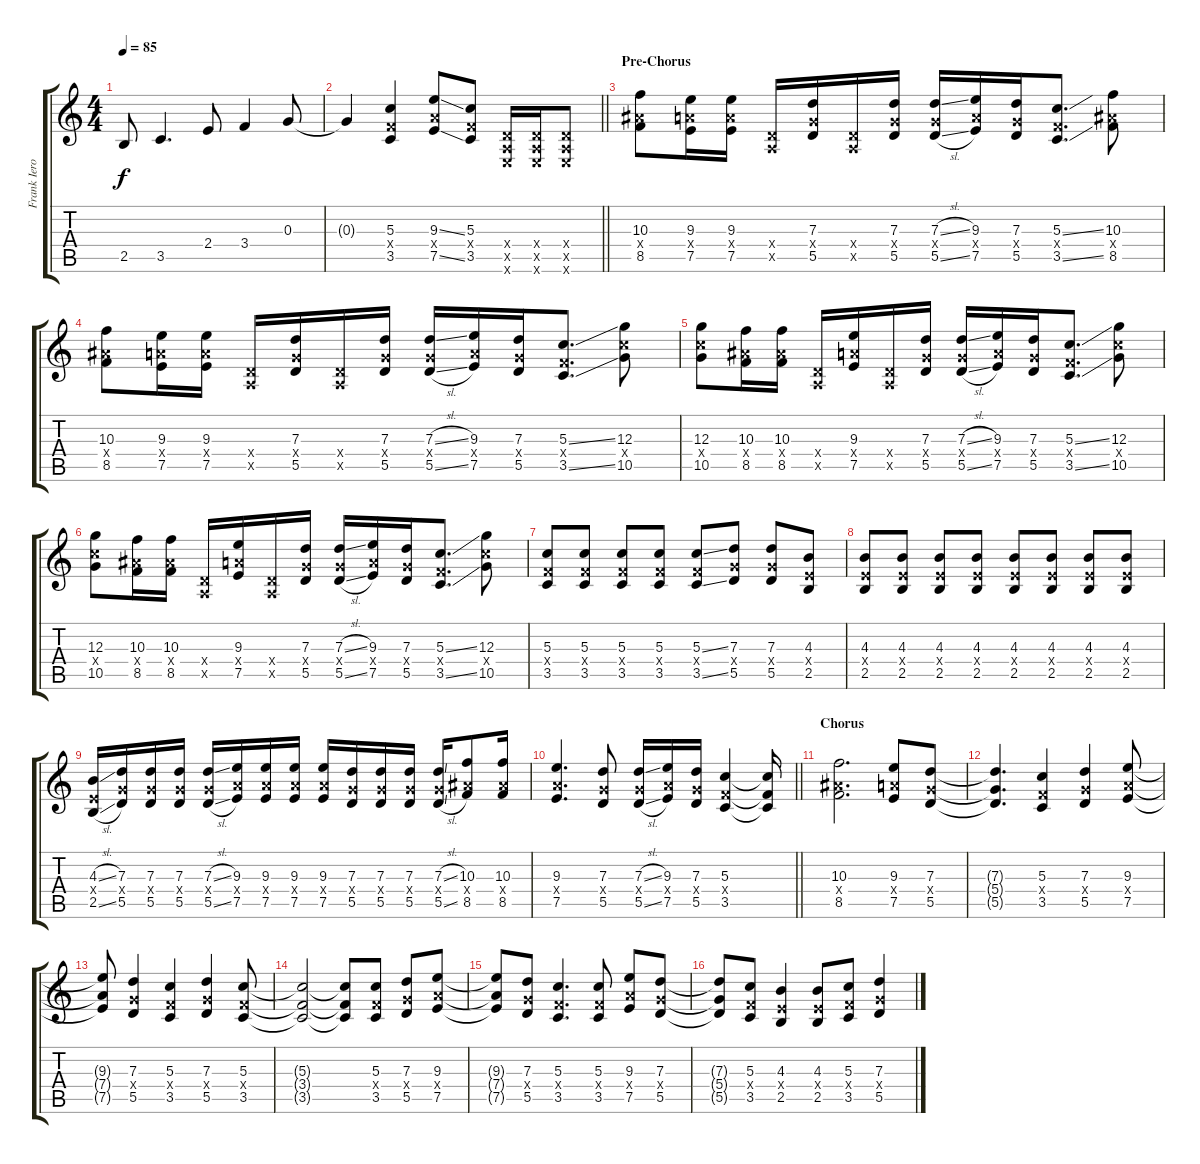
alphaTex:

\track ("Frank Iero (Lead Guitar)" "Frank Iero") {instrument distortionguitar}
\staff {score tabs}
\tuning (E4 B3 G3 D3 A2 E2) {hide}
\ts (4 4)
\tempo 85
\clef g2
\ks c
2.5.8{dy f} 3.5.4{d} 2.4.8 3.4.4 0.3.8 |
\barLineRight lightlight
0.3{t}.4 (5.3 3.4{x} 3.5).4{instrument distortionguitar} (9.3{ss} 7.4{x} 7.5{ss}).8 (5.3 3.4{x} 3.5).8 (0.4{x} 0.5{x} 0.6{x}).16 (0.4{x} 0.5{x} 0.6{x}).16 (0.4{x} 0.5{x} 0.6{x}).8 |
\section ("" "Pre-Chorus")
(10.3 8.4{x} 8.5).8 (9.3 7.4{x} 7.5).16 (9.3 7.4{x} 7.5).16 (0.4{x} 0.5{x}).16 (7.3 5.4{x} 5.5).16 (0.4{x} 0.5{x}).16 (7.3 5.4{x} 5.5).16 (7.3{sl} 5.4{x} 5.5{sl}).16 (9.3 7.4{x} 7.5).16 (7.3 5.4{x} 5.5).16 (5.3{ss} 3.4{x} 3.5{ss}).8{d} (10.3 8.4{x} 8.5).8 |
(10.3 8.4{x} 8.5).8 (9.3 7.4{x} 7.5).16 (9.3 7.4{x} 7.5).16 (0.4{x} 0.5{x}).16 (7.3 5.4{x} 5.5).16 (0.4{x} 0.5{x}).16 (7.3 5.4{x} 5.5).16 (7.3{sl} 5.4{x} 5.5{sl}).16 (9.3 7.4{x} 7.5).16 (7.3 5.4{x} 5.5).16 (5.3{ss} 3.4{x} 3.5{ss}).8{d} (12.3 10.4{x} 10.5).8 |
(12.3 10.4{x} 10.5).8 (10.3 8.4{x} 8.5).16 (10.3 8.4{x} 8.5).16 (0.4{x} 0.5{x}).16 (9.3 7.4{x} 7.5).16 (0.4{x} 0.5{x}).16 (7.3 5.4{x} 5.5).16 (7.3{sl} 5.4{x} 5.5{sl}).16 (9.3 7.4{x} 7.5).16 (7.3 5.4{x} 5.5).16 (5.3{ss} 3.4{x} 3.5{ss}).8{d} (12.3 10.4{x} 10.5).8 |
(12.3 10.4{x} 10.5).8 (10.3 8.4{x} 8.5).16 (10.3 8.4{x} 8.5).16 (0.4{x} 0.5{x}).16 (9.3 7.4{x} 7.5).16 (0.4{x} 0.5{x}).16 (7.3 5.4{x} 5.5).16 (7.3{sl} 5.4{x} 5.5{sl}).16 (9.3 7.4{x} 7.5).16 (7.3 5.4{x} 5.5).16 (5.3{ss} 3.4{x} 3.5{ss}).8{d} (12.3 10.4{x} 10.5).8 |
(5.3 3.4{x} 3.5).8 (5.3 3.4{x} 3.5).8 (5.3 3.4{x} 3.5).8 (5.3 3.4{x} 3.5).8 (5.3{ss} 3.4{x} 3.5{ss}).8 (7.3 5.4{x} 5.5).8 (7.3 5.4{x} 5.5).8 (4.3 2.4{x} 2.5).8 |
(4.3 2.4{x} 2.5).8 (4.3 2.4{x} 2.5).8 (4.3 2.4{x} 2.5).8 (4.3 2.4{x} 2.5).8 (4.3 2.4{x} 2.5).8 (4.3 2.4{x} 2.5).8 (4.3 2.4{x} 2.5).8 (4.3 2.4{x} 2.5).8 |
(4.3{sl} 2.4{x} 2.5{sl}).16 (7.3 5.4{x} 5.5).16 (7.3 5.4{x} 5.5).16 (7.3 5.4{x} 5.5).16 (7.3{sl} 5.4{x} 5.5{sl}).16 (9.3 7.4{x} 7.5).16 (9.3 7.4{x} 7.5).16 (9.3 7.4{x} 7.5).16 (9.3 7.4{x} 7.5).16 (7.3 5.4{x} 5.5).16 (7.3 5.4{x} 5.5).16 (7.3 5.4{x} 5.5).16 (7.3{sl} 5.4{x} 5.5{sl}).16 (10.3 8.4{x} 8.5).8 (10.3 8.4{x} 8.5).16 |
\barLineRight lightlight
(9.3 7.4{x} 7.5).4{d} (7.3 5.4{x} 5.5).8 (7.3{sl} 5.4{x} 5.5{sl}).16 (9.3 7.4{x} 7.5).16 (7.3 5.4{x} 5.5).16 (5.3 3.4{x} 3.5).4 (5.3{t} 3.4{t} 3.5{t}).16 |
\section ("" "Chorus")
(10.3 8.4{x} 8.5).2{d} (9.3 7.4{x} 7.5).8 (7.3 5.4{x} 5.5).8 |
(7.3{t} 5.4{t} 5.5{t}).4{d} (5.3 3.4{x} 3.5).4 (7.3 5.4{x} 5.5).4 (9.3 7.4{x} 7.5).8 |
(9.3{t} 7.4{t} 7.5{t}).8 (7.3 5.4{x} 5.5).4 (5.3 3.4{x} 3.5).4 (7.3 5.4{x} 5.5).4 (5.3 3.4{x} 3.5).8 |
(5.3{t} 3.4{t} 3.5{t}).2 (5.3{t} 3.4{t} 3.5{t}).8 (5.3 3.4{x} 3.5).8 (7.3 5.4{x} 5.5).8 (9.3 7.4{x} 7.5).8 |
(9.3{t} 7.4{t} 7.5{t}).8 (7.3 5.4{x} 5.5).8 (5.3 3.4{x} 3.5).4{d} (5.3 3.4{x} 3.5).8 (9.3 7.4{x} 7.5).8 (7.3 5.4{x} 5.5).8 |
(7.3{t} 5.4{t} 5.5{t}).8 (5.3 3.4{x} 3.5).8 (4.3 2.4{x} 2.5).4 (4.3 2.4{x} 2.5).8 (5.3 3.4{x} 3.5).8 (7.3 5.4{x} 5.5).4
